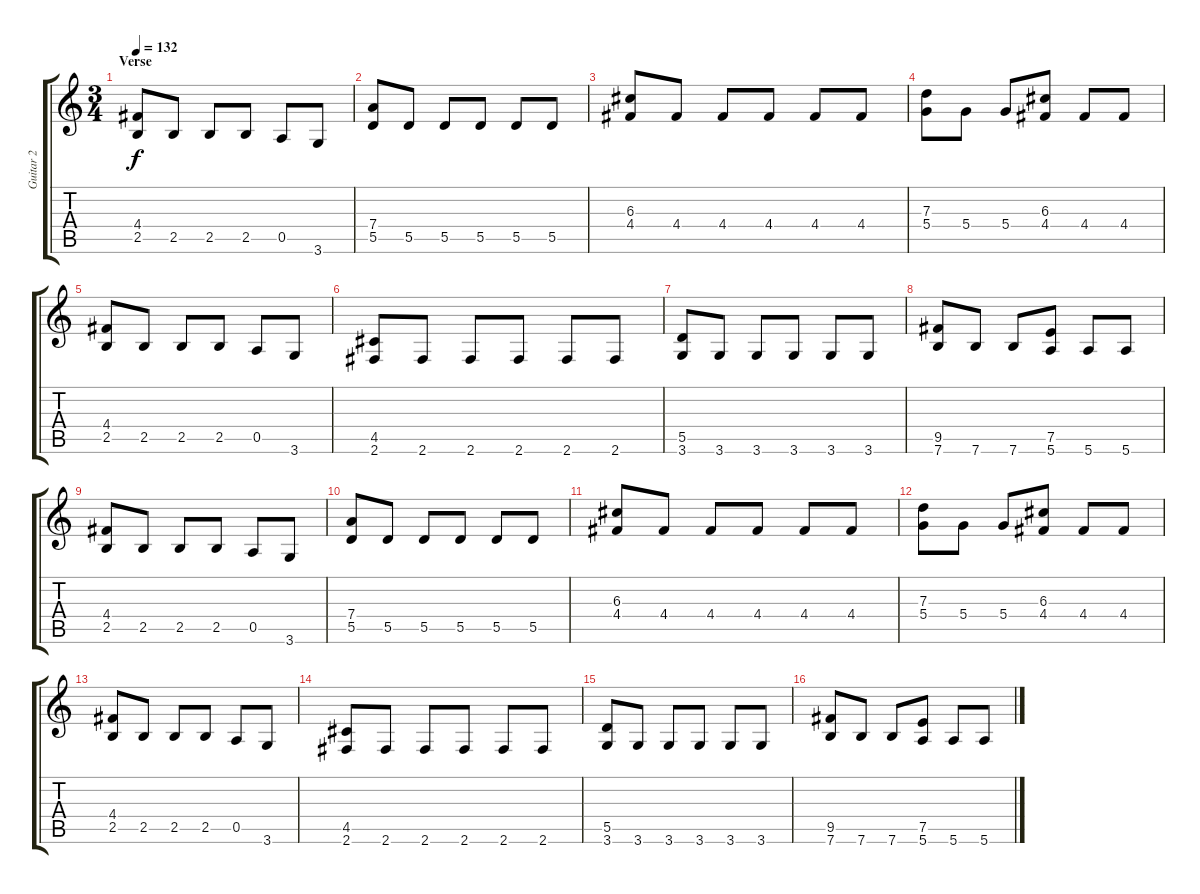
\track ("Guitar 2" "Guitar 2") {instrument overdrivenguitar}
\staff {score tabs}
\tuning (E4 B3 G3 D3 A2 E2) {hide}
\ts (3 4)
\section ("" "Verse")
\tempo 132
\clef g2
\ks c
(4.4 2.5).8{dy f} 2.5.8 2.5.8 2.5.8 0.5.8 3.6.8 |
(7.4 5.5).8 5.5.8 5.5.8 5.5.8 5.5.8 5.5.8 |
(6.3 4.4).8 4.4.8 4.4.8 4.4.8 4.4.8 4.4.8 |
(7.3 5.4).8 5.4.8 5.4.8 (6.3 4.4).8 4.4.8 4.4.8 |
(4.4 2.5).8 2.5.8 2.5.8 2.5.8 0.5.8 3.6.8 |
(4.5 2.6).8 2.6.8 2.6.8 2.6.8 2.6.8 2.6.8 |
(5.5 3.6).8 3.6.8 3.6.8 3.6.8 3.6.8 3.6.8 |
(9.5 7.6).8 7.6.8 7.6.8 (7.5 5.6).8 5.6.8 5.6.8 |
(4.4 2.5).8 2.5.8 2.5.8 2.5.8 0.5.8 3.6.8 |
(7.4 5.5).8 5.5.8 5.5.8 5.5.8 5.5.8 5.5.8 |
(6.3 4.4).8 4.4.8 4.4.8 4.4.8 4.4.8 4.4.8 |
(7.3 5.4).8 5.4.8 5.4.8 (6.3 4.4).8 4.4.8 4.4.8 |
(4.4 2.5).8 2.5.8 2.5.8 2.5.8 0.5.8 3.6.8 |
(4.5 2.6).8 2.6.8 2.6.8 2.6.8 2.6.8 2.6.8 |
(5.5 3.6).8 3.6.8 3.6.8 3.6.8 3.6.8 3.6.8 |
(9.5 7.6).8 7.6.8 7.6.8 (7.5 5.6).8 5.6.8 5.6.8
